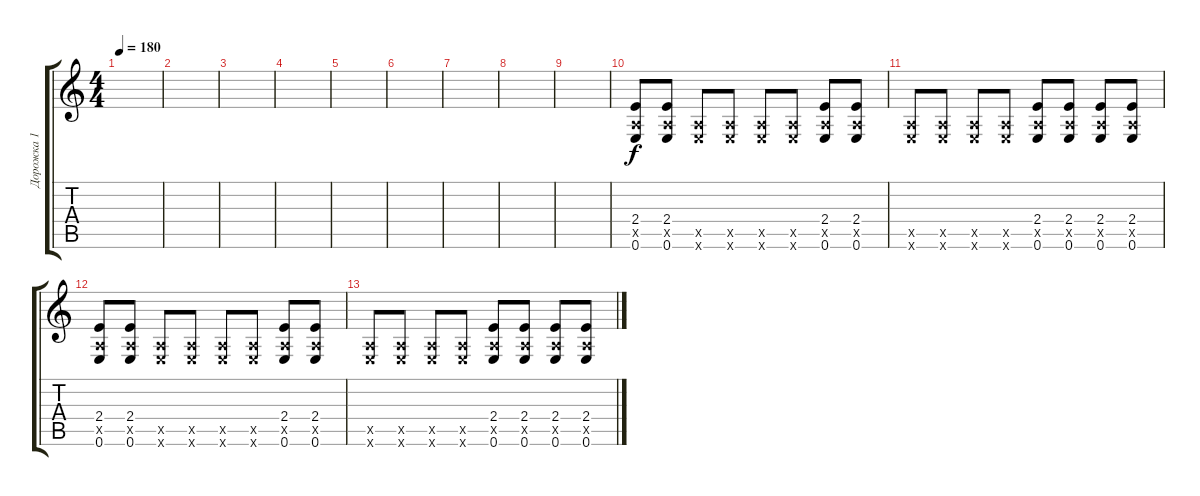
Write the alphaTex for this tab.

\track ("Дорожка 1" "Дорожка 1") {instrument overdrivenguitar}
\staff {score tabs}
\tuning (E4 B3 G3 D3 A2 E2) {hide}
\ts (4 4)
\tempo 180
\clef g2
\ks c
|
|
|
|
|
|
|
|
|
(2.4 0.5{x} 0.6).8 (2.4 0.5{x} 0.6).8 (0.5{x} 0.6{x}).8 (0.5{x} 0.6{x}).8 (0.5{x} 0.6{x}).8 (0.5{x} 0.6{x}).8 (2.4 0.5{x} 0.6).8 (2.4 0.5{x} 0.6).8 |
(0.5{x} 0.6{x}).8 (0.5{x} 0.6{x}).8 (0.5{x} 0.6{x}).8 (0.5{x} 0.6{x}).8 (2.4 0.5{x} 0.6).8 (2.4 0.5{x} 0.6).8 (2.4 0.5{x} 0.6).8 (2.4 0.5{x} 0.6).8 |
(2.4 0.5{x} 0.6).8 (2.4 0.5{x} 0.6).8 (0.5{x} 0.6{x}).8 (0.5{x} 0.6{x}).8 (0.5{x} 0.6{x}).8 (0.5{x} 0.6{x}).8 (2.4 0.5{x} 0.6).8 (2.4 0.5{x} 0.6).8 |
(0.5{x} 0.6{x}).8 (0.5{x} 0.6{x}).8 (0.5{x} 0.6{x}).8 (0.5{x} 0.6{x}).8 (2.4 0.5{x} 0.6).8 (2.4 0.5{x} 0.6).8 (2.4 0.5{x} 0.6).8 (2.4 0.5{x} 0.6).8
